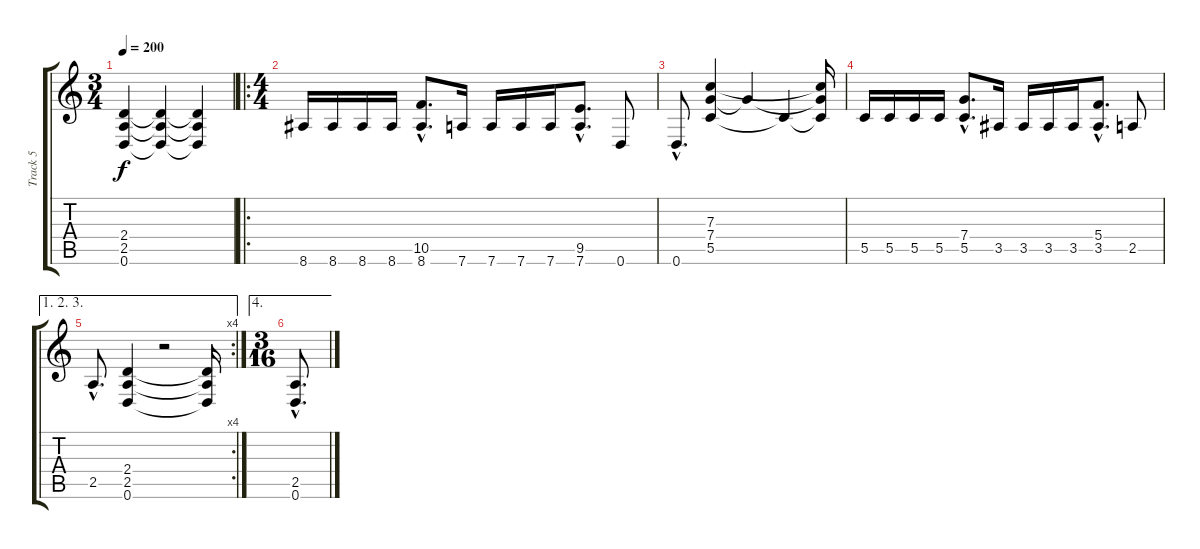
\track ("Track 5" "Track 5") {instrument distortionguitar}
\staff {score tabs}
\tuning (D4 A3 F3 C3 G2 D2) {hide}
\ts (3 4)
\tempo 200
\clef g2
\ks c
(2.4 2.5 0.6).4{dy f} (2.4{t} 2.5{t} 0.6{t}).4 (2.4{t} 2.5{t} 0.6{t}).4 |
\ro
\ts (4 4)
8.6.16 8.6.16 8.6.16 8.6.16 (10.5{hac} 8.6{hac}).8{d} 7.6.16 7.6.16 7.6.16 7.6.16 (9.5{hac} 7.6{hac}).8{d} 0.6.8 |
0.6{hac}.8{d} (7.3 7.4 5.5).4 7.4{t}.4 5.5{t}.4 (7.3{t} 7.4{t} 5.5{t}).16 |
5.5.16 5.5.16 5.5.16 5.5.16 (7.4{hac} 5.5{hac}).8{d} 3.5.16 3.5.16 3.5.16 3.5.16 (5.4{hac} 3.5{hac}).8{d} 2.5.8 |
\ae (1 2 3)
\rc 4
2.5{hac}.8{d} (2.4 2.5 0.6).4 r.2 (2.4{t} 2.5{t} 0.6{t}).16 |
\ae 4
\ts (3 16)
(2.5{hac} 0.6{hac}).8{d}
